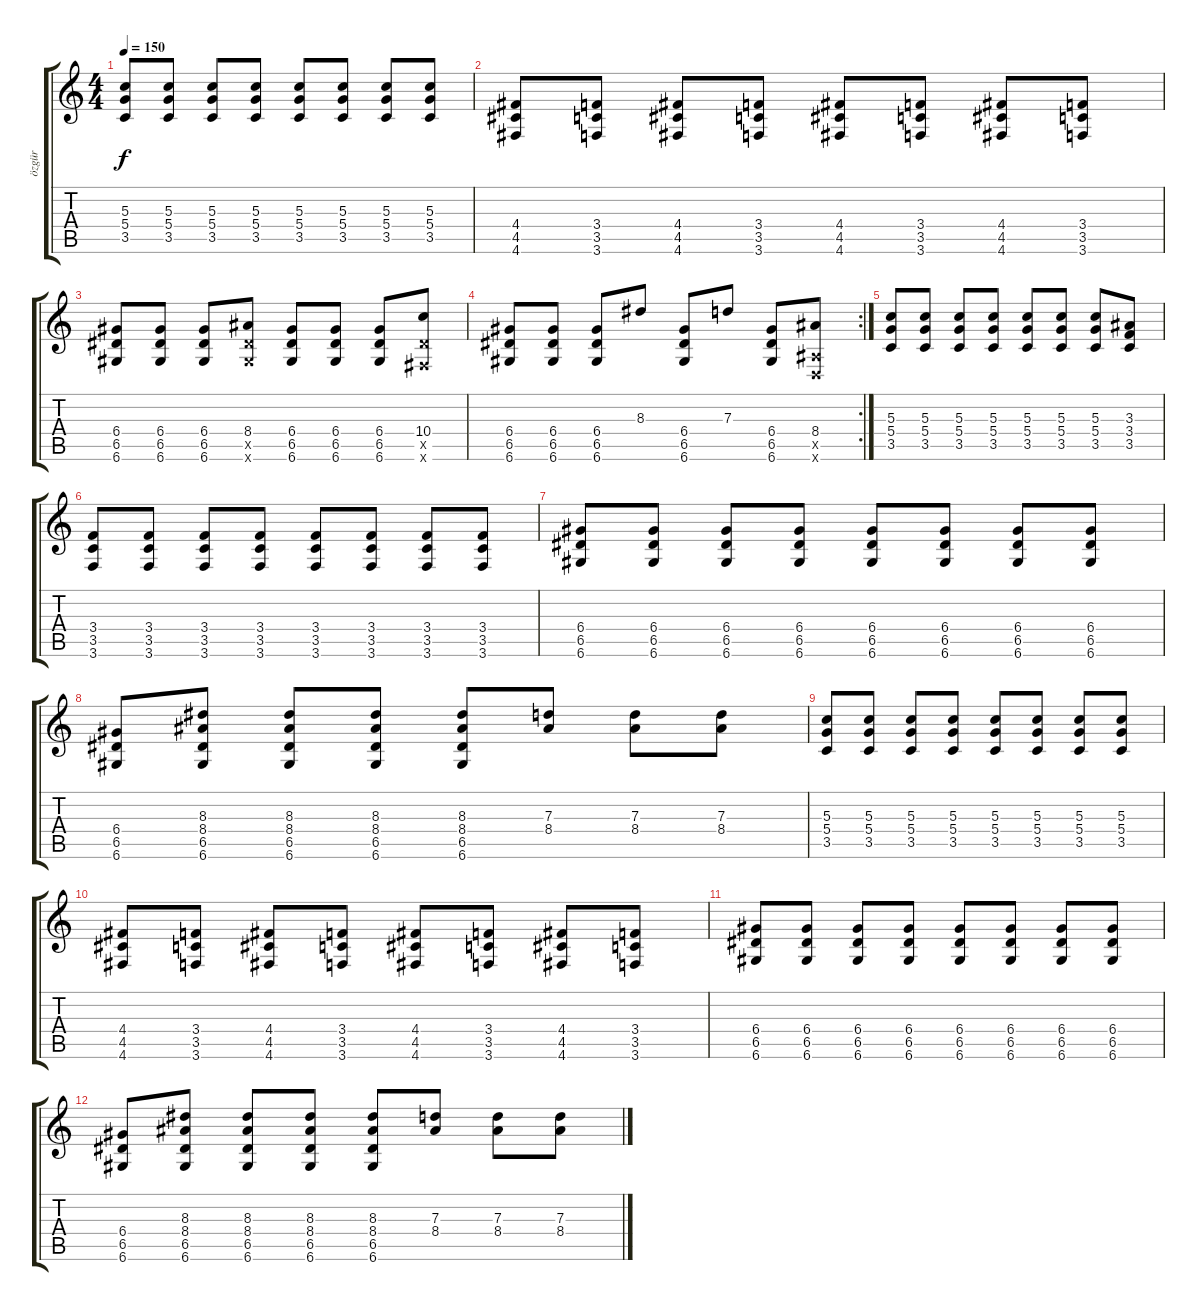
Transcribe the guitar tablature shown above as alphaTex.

\track ("özgür" "özgür") {instrument overdrivenguitar}
\staff {score tabs}
\tuning (E4 B3 G3 D3 A2 D2) {hide}
\ts (4 4)
\tempo 150
\clef g2
\ks c
(5.3 5.4 3.5).8{dy f} (5.3 5.4 3.5).8 (5.3 5.4 3.5).8 (5.3 5.4 3.5).8 (5.3 5.4 3.5).8 (5.3 5.4 3.5).8 (5.3 5.4 3.5).8 (5.3 5.4 3.5).8 |
(4.4 4.5 4.6).8 (3.4 3.5 3.6).8 (4.4 4.5 4.6).8 (3.4 3.5 3.6).8 (4.4 4.5 4.6).8 (3.4 3.5 3.6).8 (4.4 4.5 4.6).8 (3.4 3.5 3.6).8 |
(6.4 6.5 6.6).8 (6.4 6.5 6.6).8 (6.4 6.5 6.6).8 (8.4 6.5{x} 6.6{x}).8 (6.4 6.5 6.6).8 (6.4 6.5 6.6).8 (6.4 6.5 6.6).8 (10.4 6.5{x} 4.6{x}).8 |
\rc 2
(6.4 6.5 6.6).8 (6.4 6.5 6.6).8 (6.4 6.5 6.6).8 8.3.8 (6.4 6.5 6.6).8 7.3.8 (6.4 6.5 6.6).8 (8.4 1.5{x} 0.6{x}).8 |
(5.3 5.4 3.5).8 (5.3 5.4 3.5).8 (5.3 5.4 3.5).8 (5.3 5.4 3.5).8 (5.3 5.4 3.5).8 (5.3 5.4 3.5).8 (5.3 5.4 3.5).8 (3.3 3.4 3.5).8 |
(3.4 3.5 3.6).8 (3.4 3.5 3.6).8 (3.4 3.5 3.6).8 (3.4 3.5 3.6).8 (3.4 3.5 3.6).8 (3.4 3.5 3.6).8 (3.4 3.5 3.6).8 (3.4 3.5 3.6).8 |
(6.4 6.5 6.6).8 (6.4 6.5 6.6).8 (6.4 6.5 6.6).8 (6.4 6.5 6.6).8 (6.4 6.5 6.6).8 (6.4 6.5 6.6).8 (6.4 6.5 6.6).8 (6.4 6.5 6.6).8 |
(6.4 6.5 6.6).8 (8.3 8.4 6.5 6.6).8 (8.3 8.4 6.5 6.6).8 (8.3 8.4 6.5 6.6).8 (8.3 8.4 6.5 6.6).8 (7.3 8.4).8 (7.3 8.4).8 (7.3 8.4).8 |
(5.3 5.4 3.5).8 (5.3 5.4 3.5).8 (5.3 5.4 3.5).8 (5.3 5.4 3.5).8 (5.3 5.4 3.5).8 (5.3 5.4 3.5).8 (5.3 5.4 3.5).8 (5.3 5.4 3.5).8 |
(4.4 4.5 4.6).8 (3.4 3.5 3.6).8 (4.4 4.5 4.6).8 (3.4 3.5 3.6).8 (4.4 4.5 4.6).8 (3.4 3.5 3.6).8 (4.4 4.5 4.6).8 (3.4 3.5 3.6).8 |
(6.4 6.5 6.6).8 (6.4 6.5 6.6).8 (6.4 6.5 6.6).8 (6.4 6.5 6.6).8 (6.4 6.5 6.6).8 (6.4 6.5 6.6).8 (6.4 6.5 6.6).8 (6.4 6.5 6.6).8 |
(6.4 6.5 6.6).8 (8.3 8.4 6.5 6.6).8 (8.3 8.4 6.5 6.6).8 (8.3 8.4 6.5 6.6).8 (8.3 8.4 6.5 6.6).8 (7.3 8.4).8 (7.3 8.4).8 (7.3 8.4).8
